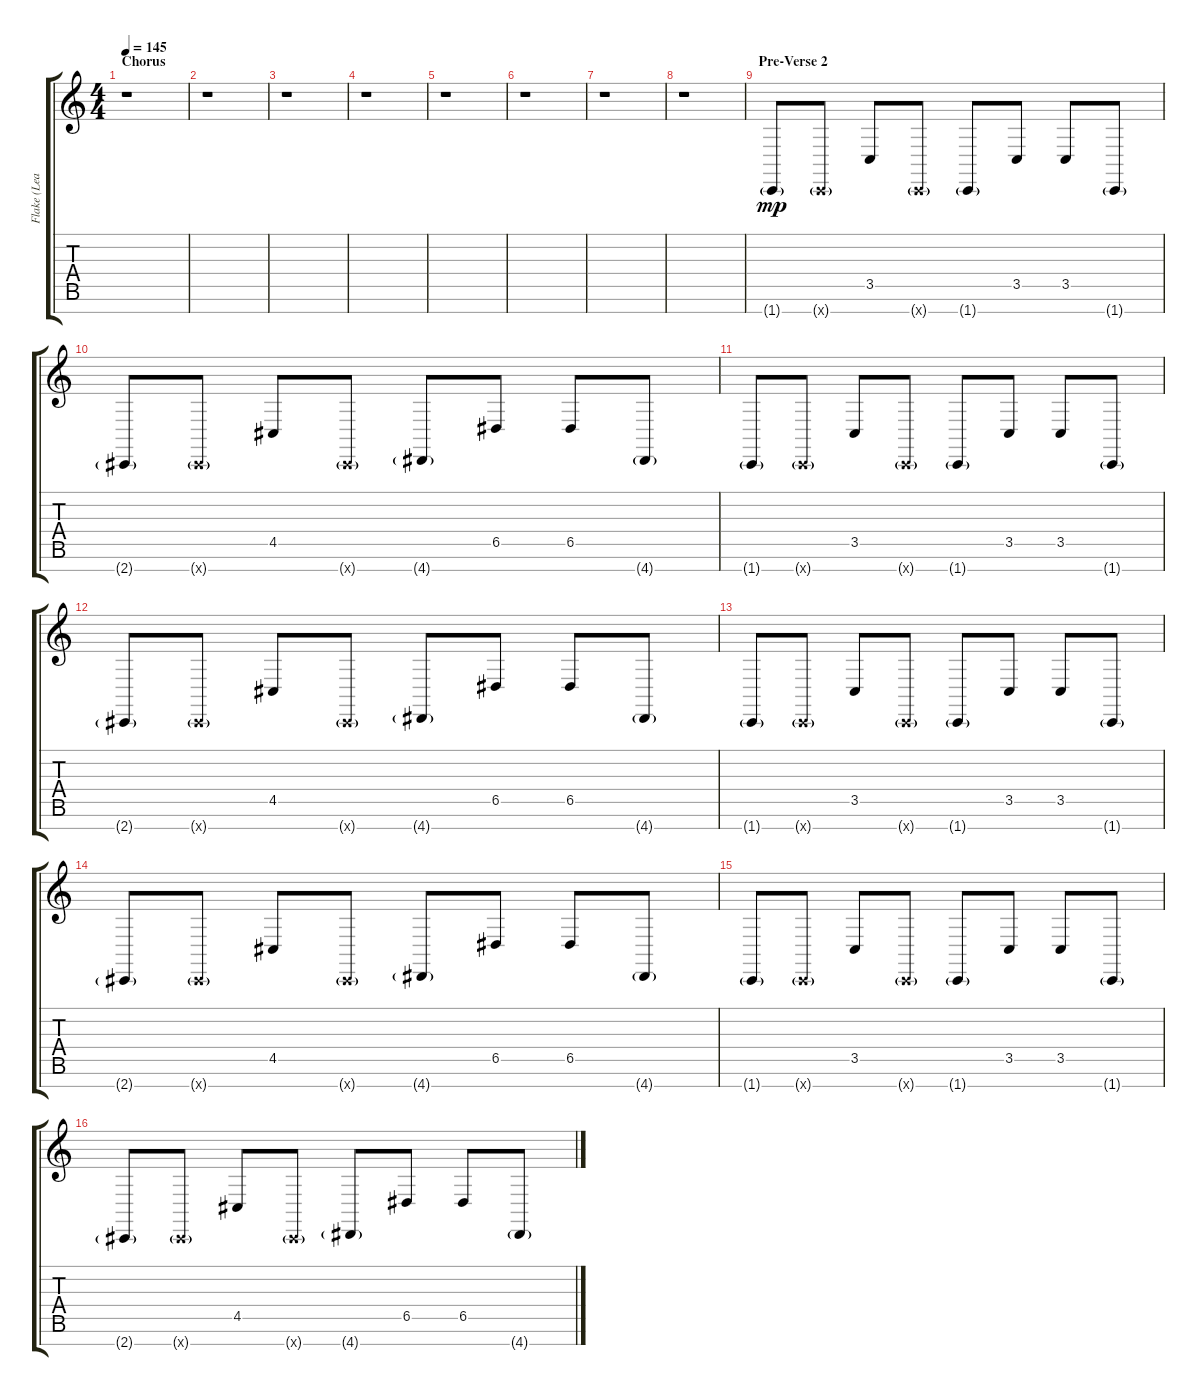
\track ("Flake (Lead)" "Flake (Lea") {instrument lead8bassandlead}
\staff {score tabs}
\tuning (E4 B3 G3 D3 A2 E2 B1) {hide}
\ts (4 4)
\section ("" "Chorus")
\tempo 145
\clef g2
\ks c
r.1{dy mp} |
r.1 |
r.1 |
r.1 |
r.1 |
r.1 |
r.1 |
r.1 |
\section ("" "Pre-Verse 2")
1.7{g}.8 1.7{g x}.8 3.5.8 1.7{g x}.8 1.7{g}.8 3.5.8 3.5.8 1.7{g}.8 |
2.7{g}.8 2.7{g x}.8 4.5.8 2.7{g x}.8 4.7{g}.8 6.5.8 6.5.8 4.7{g}.8 |
1.7{g}.8 1.7{g x}.8 3.5.8 1.7{g x}.8 1.7{g}.8 3.5.8 3.5.8 1.7{g}.8 |
2.7{g}.8 2.7{g x}.8 4.5.8 2.7{g x}.8 4.7{g}.8 6.5.8 6.5.8 4.7{g}.8 |
1.7{g}.8 1.7{g x}.8 3.5.8 1.7{g x}.8 1.7{g}.8 3.5.8 3.5.8 1.7{g}.8 |
2.7{g}.8 2.7{g x}.8 4.5.8 2.7{g x}.8 4.7{g}.8 6.5.8 6.5.8 4.7{g}.8 |
1.7{g}.8 1.7{g x}.8 3.5.8 1.7{g x}.8 1.7{g}.8 3.5.8 3.5.8 1.7{g}.8 |
2.7{g}.8 2.7{g x}.8 4.5.8 2.7{g x}.8 4.7{g}.8 6.5.8 6.5.8 4.7{g}.8
